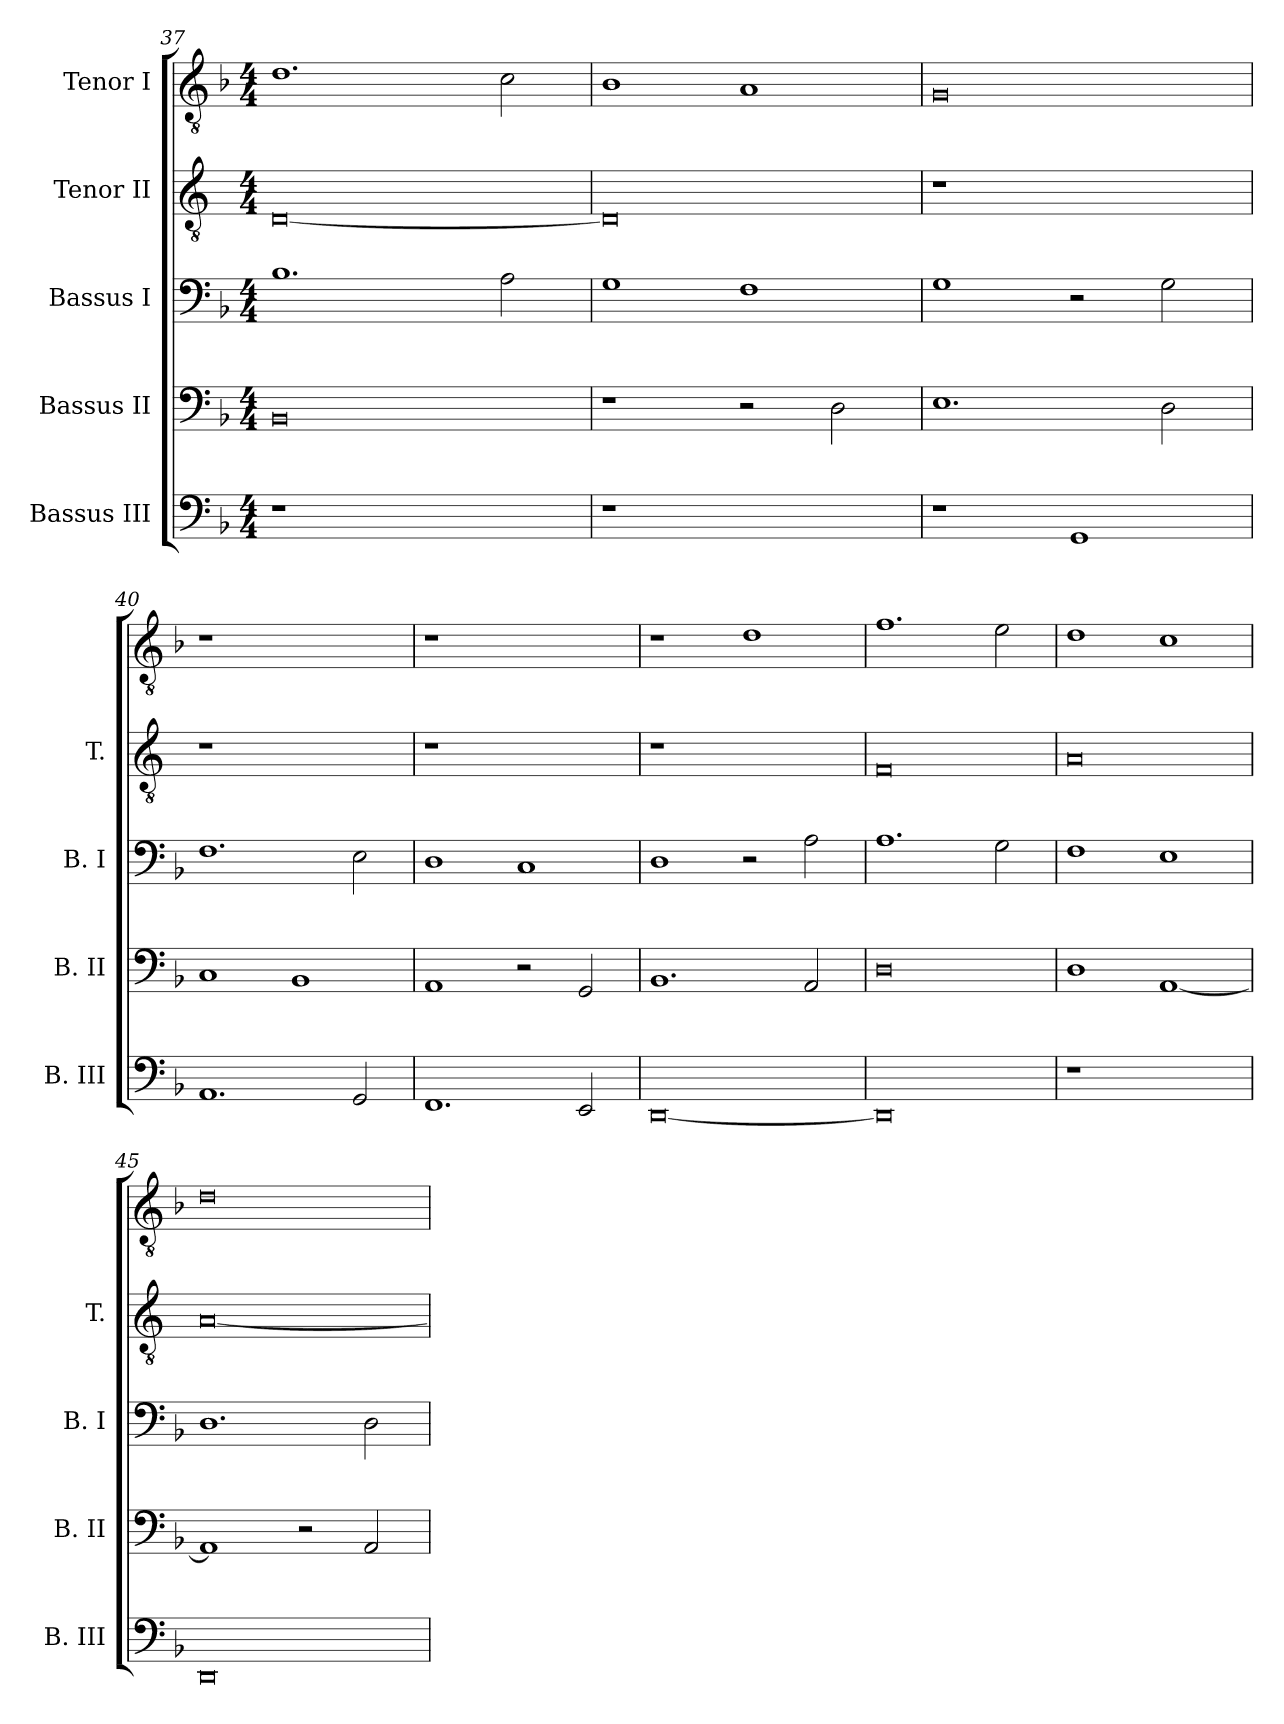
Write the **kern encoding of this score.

**kern	**kern	**kern	**kern	**kern
*part5	*part4	*part3	*part2	*part1
*staff5	*staff4	*staff3	*staff2	*staff1
*I"Bassus III	*I"Bassus II	*I"Bassus I	*I"Tenor II	*I"Tenor I
*I'B. III	*I'B. II	*I'B. I	*I'T.	*
*clefF4	*clefF4	*clefF4	*clefGv2	*clefGv2
*	*	*	*ITrd7c12	*ITrd7c12
*k[b-]	*k[b-]	*k[b-]	*k[]	*k[b-]
*F:	*F:	*F:	*C:	*F:
*M4/4	*M4/4	*M4/4	*M4/4	*M4/4
=37	=37	=37	=37	=37
!LO:N:vis=1	!	!	!	!
1r	0BB-i	1.B-i	[<0DDi	1.Di
1ryy	.	.	.	.
.	.	2Ai\	.	2Ci\
=38	=38	=38	=38	=38
!LO:N:vis=1	!	!	!	!
1r	1r	1Gi	0DDi]	1BB-i
1ryy	2r	1Fi	.	1AAi
.	2Di\	.	.	.
=39	=39	=39	=39	=39
!	!	!	!LO:N:vis=1	!
1r	1.Ei	1Gi	1r	0GGi
1GGi	.	2r	1ryy	.
.	2Di\	2Gi\	.	.
=40	=40	=40	=40	=40
!	!	!	!LO:N:vis=1	!LO:N:vis=1
1.AAi	1Ci	1.Fi	1r	1r
.	1BB-i	.	1ryy	1ryy
2GGi/	.	2Ei\	.	.
=41	=41	=41	=41	=41
!	!	!	!LO:N:vis=1	!LO:N:vis=1
1.FFi	1AAi	1Di	1r	1r
.	2r	1Ci	1ryy	1ryy
2EEi/	2GGi/	.	.	.
!!LO:LB:g=z
=42	=42	=42	=42	=42
!	!	!	!LO:N:vis=1	!
[<0DDi	1.BB-i	1Di	1r	1r
.	.	2r	1ryy	1Di
.	2AAi/	2Ai\	.	.
=43	=43	=43	=43	=43
0DDi]	0Di	1.Ai	0FFi	1.Fi
.	.	2Gi\	.	2Ei\
=44	=44	=44	=44	=44
!LO:N:vis=1	!	!	!	!
1r	1Di	1Fi	0AAi	1Di
1ryy	[<1AAi	1Ei	.	1Ci
=45	=45	=45	=45	=45
0DDi	1AAi]	1.Di	[<0AAi	0Di
.	2r	.	.	.
.	2AAi/	2Di\	.	.
=	=	=	=	=
*-	*-	*-	*-	*-
